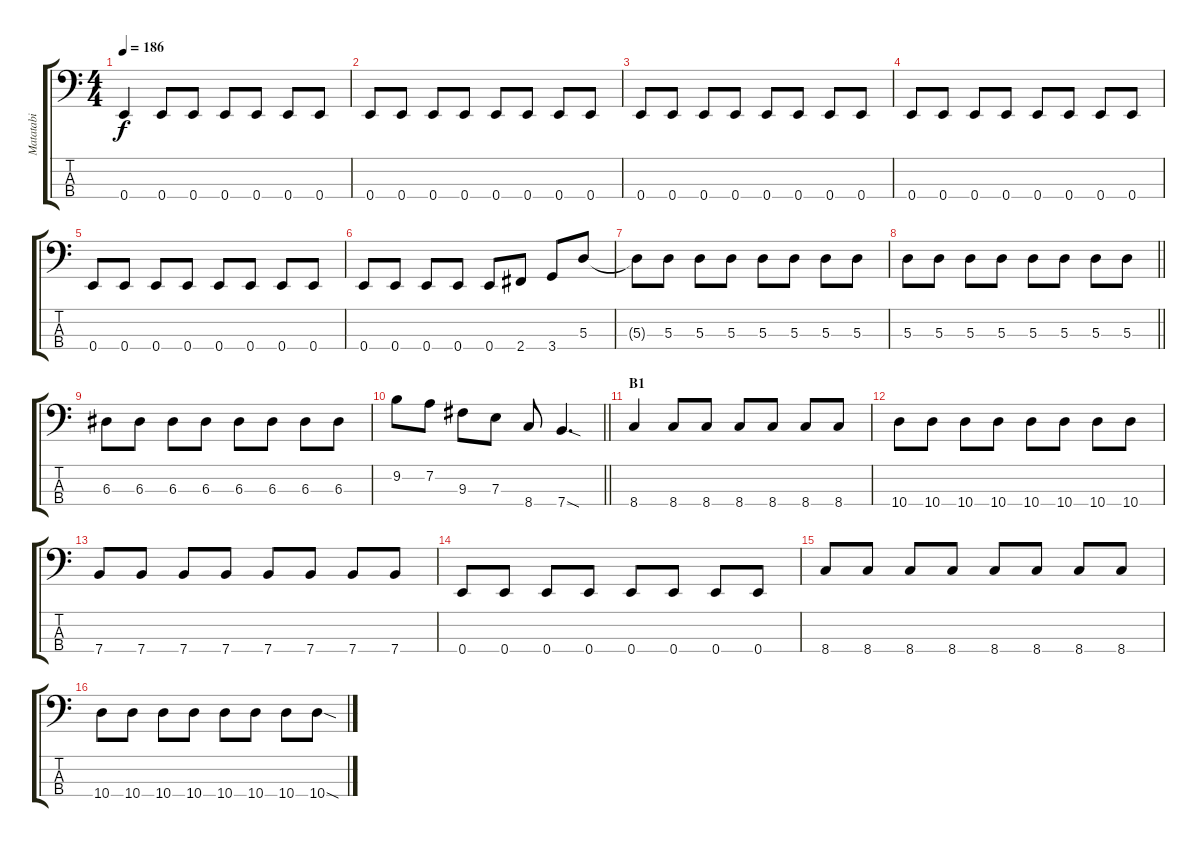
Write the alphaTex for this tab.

\track ("Matatabi" "Matatabi") {instrument electricbasspick}
\staff {score tabs}
\tuning (G2 D2 A1 E1) {hide}
\ts (4 4)
\tempo 186
\clef f4
\ks c
0.4.4{dy f} 0.4.8 0.4.8 0.4.8 0.4.8 0.4.8 0.4.8 |
0.4.8 0.4.8 0.4.8 0.4.8 0.4.8 0.4.8 0.4.8 0.4.8 |
0.4.8 0.4.8 0.4.8 0.4.8 0.4.8 0.4.8 0.4.8 0.4.8 |
0.4.8 0.4.8 0.4.8 0.4.8 0.4.8 0.4.8 0.4.8 0.4.8 |
0.4.8 0.4.8 0.4.8 0.4.8 0.4.8 0.4.8 0.4.8 0.4.8 |
0.4.8 0.4.8 0.4.8 0.4.8 0.4.8 2.4.8 3.4.8 5.3.8 |
5.3{t}.8 5.3.8 5.3.8 5.3.8 5.3.8 5.3.8 5.3.8 5.3.8 |
\barLineRight lightlight
5.3.8 5.3.8 5.3.8 5.3.8 5.3.8 5.3.8 5.3.8 5.3.8 |
6.3.8 6.3.8 6.3.8 6.3.8 6.3.8 6.3.8 6.3.8 6.3.8 |
\barLineRight lightlight
9.2.8 7.2.8 9.3.8 7.3.8 8.4.8 7.4{sod}.4{d} |
\section ("" "B1")
8.4.4 8.4.8 8.4.8 8.4.8 8.4.8 8.4.8 8.4.8 |
10.4.8 10.4.8 10.4.8 10.4.8 10.4.8 10.4.8 10.4.8 10.4.8 |
7.4.8 7.4.8 7.4.8 7.4.8 7.4.8 7.4.8 7.4.8 7.4.8 |
0.4.8 0.4.8 0.4.8 0.4.8 0.4.8 0.4.8 0.4.8 0.4.8 |
8.4.8 8.4.8 8.4.8 8.4.8 8.4.8 8.4.8 8.4.8 8.4.8 |
10.4.8 10.4.8 10.4.8 10.4.8 10.4.8 10.4.8 10.4.8 10.4{sod}.8
